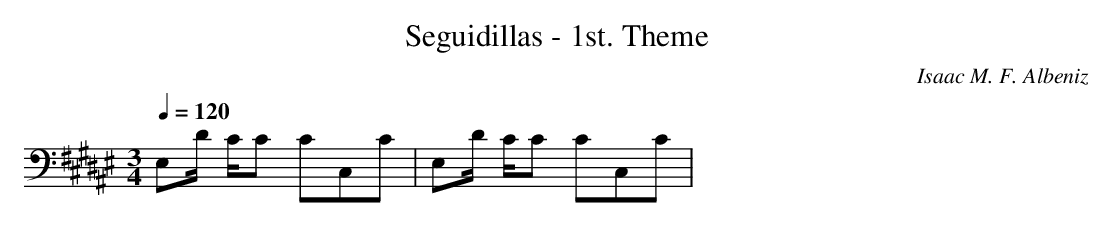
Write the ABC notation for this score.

X:1
T: Seguidillas - 1st. Theme
C: Isaac M. F. Albeniz
M: 3/4
L: 1/16
Q:1/4=120
K:F# % 6 sharps
E,2D CC2 C2C,2C2| \
E,2D CC2 C2C,2C2| \
